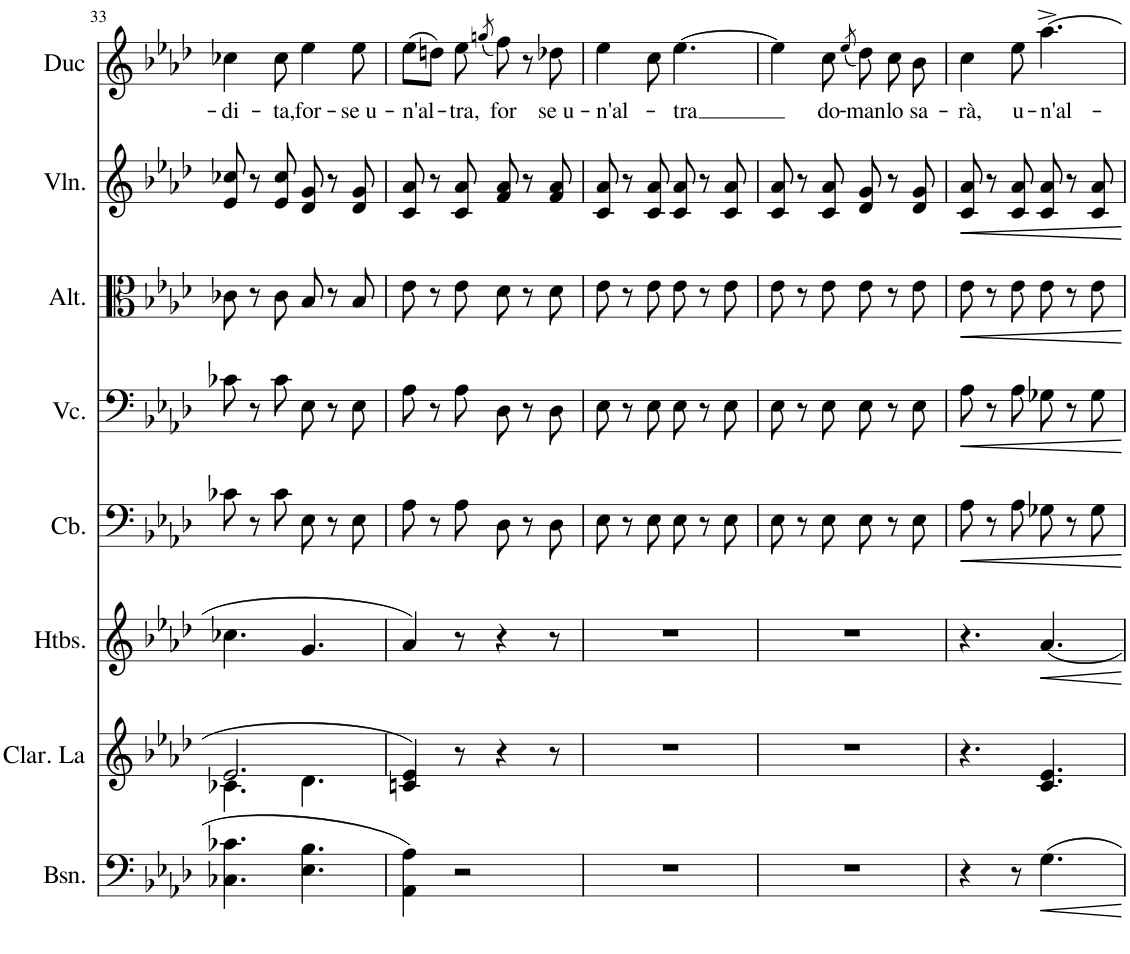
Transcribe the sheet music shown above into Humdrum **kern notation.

**kern	**kern	**kern	**kern	**kern	**kern	**kern	**kern	**text
*part8	*part7	*part6	*part5	*part4	*part3	*part2	*part1	*part1
*staff8	*staff7	*staff6	*staff5	*staff4	*staff3	*staff2	*staff1	*staff1
*I"Basson	*I"Clarinette en La	*I"Hautbois	*I"Contrebasse	*I"Violoncelle	*I"Alto	*I"Violon	*I"Duc	*
*I'Bsn.	*I'Clar. La	*I'Htbs.	*I'Cb.	*I'Vc.	*I'Alt.	*I'Vln.	*I'Duc	*
!!LO:PB:g=z
*clefF4	*clefG2	*clefG2	*clefF4	*clefF4	*clefC3	*clefG2	*clefG2	*
*	*Trd1c2	*	*Trd7c12	*	*	*	*	*
*k[b-e-a-d-]	*k[b-e-a-d-]	*k[b-e-a-d-]	*k[b-e-a-d-]	*k[b-e-a-d-]	*k[b-e-a-d-]	*k[b-e-a-d-]	*k[b-e-a-d-]	*
*M6/8	*M6/8	*M6/8	*M6/8	*M6/8	*M6/8	*M6/8	*M6/8	*
=33	=33	=33	=33	=33	=33	=33	=33	=33
*	*^	*	*	*	*	*	*	*
!	!	!	!	!	!	!	!	!	!LO:LY:b
4.C-X\ 4.c-X\	2.e-/	4.c-X\	4.cc-X\	8c-X\	8c-X\	8c-X\	8e-/ 8cc-X/	4cc-X\	-di-
.	.	.	.	8r	8r	8r	8r	.	.
!	!	!	!	!	!	!	!	!	!LO:LY:b
.	.	.	.	8c-\	8c-\	8c-\	8e-/ 8cc-/	8cc-\	-ta,
!	!	!	!	!	!	!	!	!	!LO:LY:b
4.E-\ 4.B-\	.	4.d-\	4.g/	8E-\	8E-\	8B-/	8d-/ 8g/	4ee-\	for-
.	.	.	.	8r	8r	8r	8r	.	.
!	!	!	!	!	!	!	!	!	!LO:LY:b
.	.	.	.	8E-\	8E-\	8B-/	8d-/ 8g/	8ee-\	-se u-
*	*v	*v	*	*	*	*	*	*	*
=34	=34	=34	=34	=34	=34	=34	=34	=34
!	!	!	!	!	!	!	!	!LO:LY:b
4AA-\ 4A-\	4cn/ 4e-/	4a-/	8A-\	8A-\	8e-\	8c/ 8a-/	(8ee-\L	-n'al-
.	.	.	8r	8r	8r	8r	8ddn\J)	.
!	!	!	!	!	!	!	!	!LO:LY:b
2r	8r	8r	8A-\	8A-\	8e-\	8c/ 8a-/	8ee-\	-tra,
.	.	.	.	.	.	.	(8qggn/	.
!	!	!	!	!	!	!	!	!LO:LY:b
.	4r	4r	8D-\	8D-\	8d-\	8f/ 8a-/	8ff\)	for
.	.	.	8r	8r	8r	8r	8r	.
!	!	!	!	!	!	!	!	!LO:LY:b
.	8r	8r	8D-\	8D-\	8d-\	8f/ 8a-/	8dd-X\	se u-
=35	=35	=35	=35	=35	=35	=35	=35	=35
!	!	!	!	!	!	!	!	!LO:LY:b
2.r	2.r	2.r	8E-\	8E-\	8e-\	8c/ 8a-/	4ee-\	-n'al-
.	.	.	8r	8r	8r	8r	.	.
.	.	.	8E-\	8E-\	8e-\	8c/ 8a-/	8cc\	.
!	!	!	!	!	!	!	!	!LO:LY:b
.	.	.	8E-\	8E-\	8e-\	8c/ 8a-/	[4.ee-\	-tra
.	.	.	8r	8r	8r	8r	.	.
.	.	.	8E-\	8E-\	8e-\	8c/ 8a-/	.	.
=36	=36	=36	=36	=36	=36	=36	=36	=36
2.r	2.r	2.r	8E-\	8E-\	8e-\	8c/ 8a-/	4ee-\]	.
.	.	.	8r	8r	8r	8r	.	.
!	!	!	!	!	!	!	!	!LO:LY:b
.	.	.	8E-\	8E-\	8e-\	8c/ 8a-/	8cc\	do-
.	.	.	.	.	.	.	(8qee-/	.
!	!	!	!	!	!	!	!	!LO:LY:b
.	.	.	8E-\	8E-\	8e-\	8d-/ 8g/	8dd-\)	-man
!	!	!	!	!	!	!	!	!LO:LY:b
.	.	.	8r	8r	8r	8r	8cc\	lo
!	!	!	!	!	!	!	!	!LO:LY:b
.	.	.	8E-\	8E-\	8e-\	8d-/ 8g/	8b-\	sa-
=37	=37	=37	=37	=37	=37	=37	=37	=37
!	!	!	!	!	!	!	!	!LO:LY:b
4r	4.r	4.r	8A-\	8A-\	8e-\	8c/ 8a-/	4cc\	-rà,
.	.	.	8r	8r	8r	8r	.	.
!	!	!	!	!	!	!	!	!LO:LY:b
8r	.	.	8A-\	8A-\	8e-\	8c/ 8a-/	8ee-\	u-
!	!	!	!	!	!	!	!	!LO:LY:b
4.G\	4.c/ 4.e-/	[4.a-/	8G-X\	8G-X\	8e-\	8c/ 8a-/	[4.aa-^\	-n'al-
.	.	.	8r	8r	8r	8r	.	.
.	.	.	8G-\	8G-\	8e-\	8c/ 8a-/	.	.
=	=	=	=	=	=	=	=	=
*-	*-	*-	*-	*-	*-	*-	*-	*-
